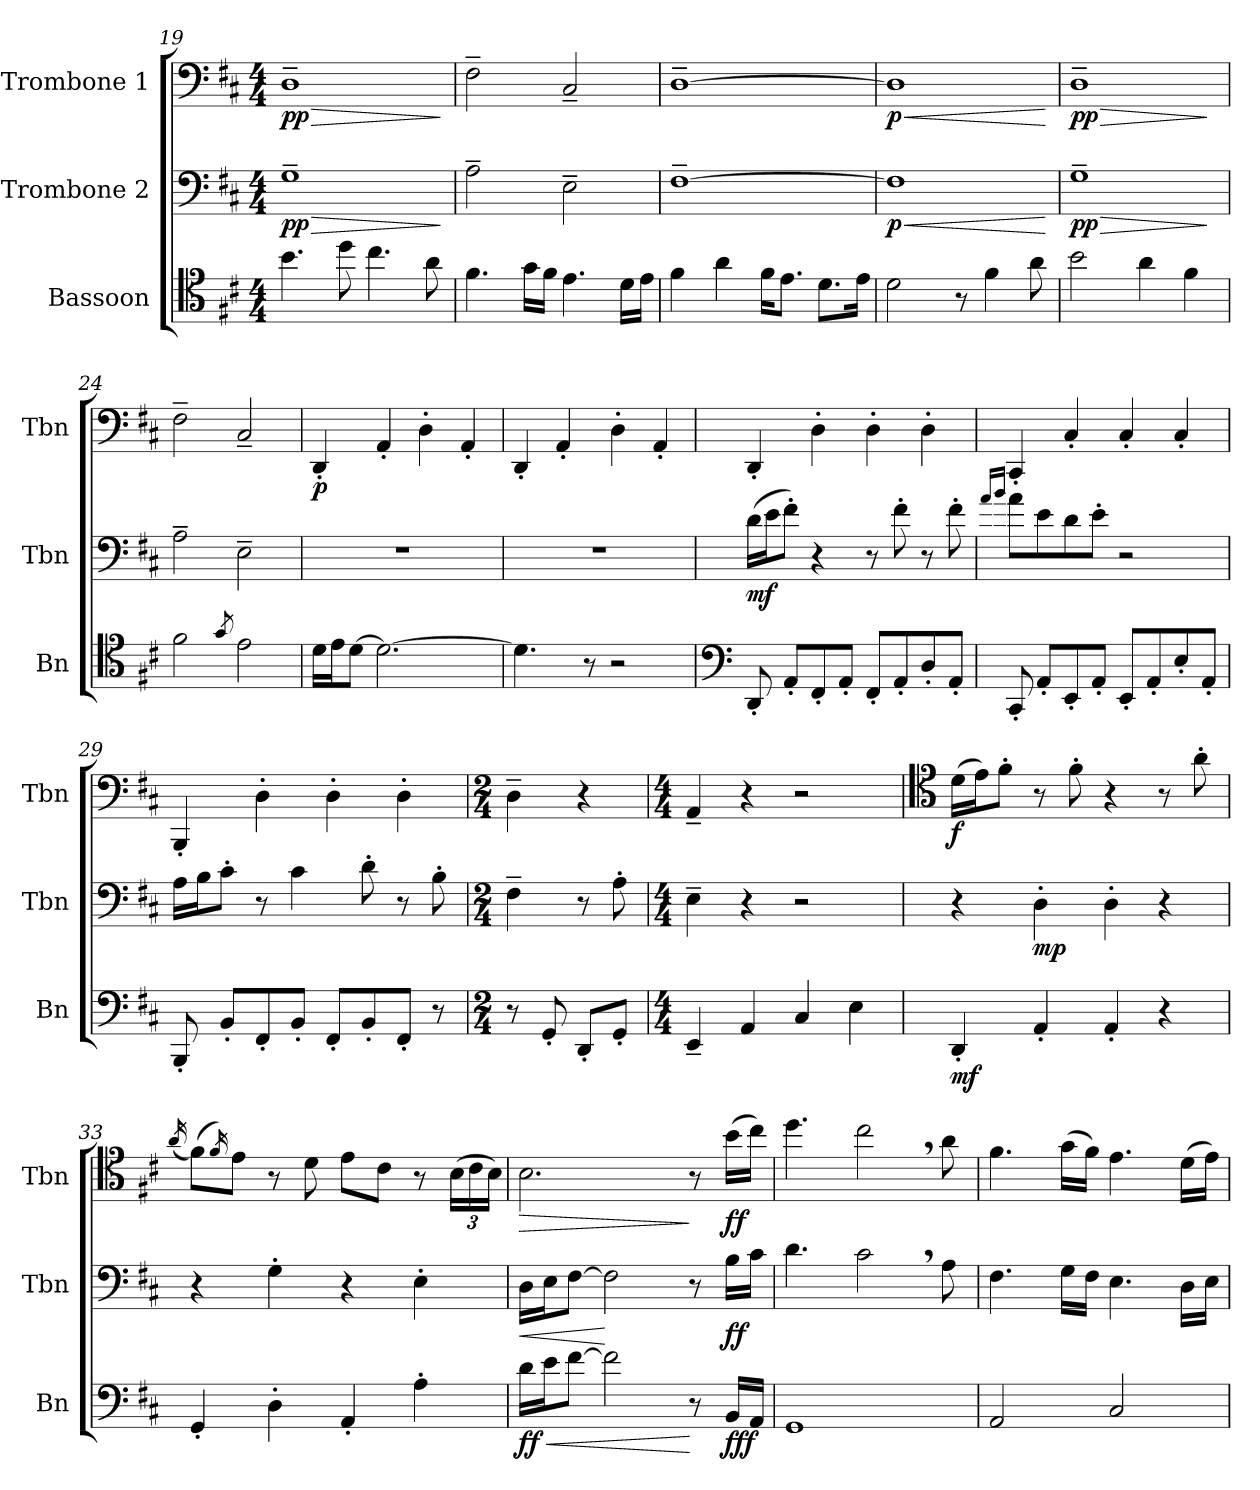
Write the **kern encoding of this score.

**kern	**dynam	**kern	**dynam	**kern	**dynam
*part3	*part3	*part2	*part2	*part1	*part1
*staff3	*staff3	*staff2	*staff2	*staff1	*staff1
*I"Bassoon	*	*I"Trombone 2	*	*I"Trombone 1	*
*I'Bn	*	*I'Tbn	*	*I'Tbn	*
*clefC4	*	*clefF4	*	*clefF4	*
*k[f#c#]	*	*k[f#c#]	*	*k[f#c#]	*
*D:	*	*D:	*	*D:	*
*M4/4	*	*M4/4	*	*M4/4	*
=19	=19	=19	=19	=19	=19
!	!	!	!LO:HP:b	!	!LO:HP:b
!	!	!	!LO:DY:n=1:b	!	!LO:DY:n=1:b
4.b\	.	1G~	> pp	1D~	> pp
8dd\	.	.	.	.	.
4.cc#\	.	.	.	.	.
8a\	.	.	.	.	.
.	.	.	]	.	]
!!LO:LB:g=z
=20	=20	=20	=20	=20	=20
4.f#\	.	2A~\	.	2F#~\	.
16g\LL	.	.	.	.	.
16f#\JJ	.	.	.	.	.
4.e\	.	2E~\	.	2C#~/	.
16d\LL	.	.	.	.	.
16e\JJ	.	.	.	.	.
=21	=21	=21	=21	=21	=21
4f#\	.	[1F#~	.	[1D~	.
4a\	.	.	.	.	.
16f#\KL	.	.	.	.	.
8.e\J	.	.	.	.	.
8.d\L	.	.	.	.	.
16e\Jk	.	.	.	.	.
=22	=22	=22	=22	=22	=22
!	!	!	!LO:HP:b	!	!LO:HP:b
!	!	!	!LO:DY:n=1:b	!	!LO:DY:n=1:b
2d\	.	1F#]	< p	1D]	< p
8r	.	.	.	.	.
4f#\	.	.	.	.	.
8a\	.	.	.	.	.
.	.	.	[	.	[
=23	=23	=23	=23	=23	=23
!	!	!	!LO:HP:b	!	!LO:HP:b
!	!	!	!LO:DY:n=1:b	!	!LO:DY:n=1:b
2b\	.	1G~	> pp	1D~	> pp
4a\	.	.	.	.	.
4f#\	.	.	.	.	.
.	.	.	]	.	]
=24	=24	=24	=24	=24	=24
2f#\	.	2A~\	.	2F#~\	.
8qg/	.	.	.	.	.
2e\	.	2E~\	.	2C#~/	.
!!LO:LB:g=z
=25	=25	=25	=25	=25	=25
!	!	!	!	!	!LO:DY:b
16d\LL	.	1r	.	4DD'/	p
16e\J	.	.	.	.	.
[8d\J	.	.	.	.	.
2.d\_	.	.	.	4AA'/	.
.	.	.	.	4D'\	.
.	.	.	.	4AA'/	.
=26	=26	=26	=26	=26	=26
4.d\]	.	1r	.	4DD'/	.
.	.	.	.	4AA'/	.
8r	.	.	.	.	.
2r	.	.	.	4D'\	.
.	.	.	.	4AA'/	.
=27	=27	=27	=27	=27	=27
*clefF4	*	*	*	*	*
!	!	!	!LO:DY:b	!	!
8DD'/	.	(16d\LL	mf	4DD'/	.
.	.	16e\J	.	.	.
8AA'/L	.	8f#'\J)	.	.	.
8FF#'/	.	4r	.	4D'\	.
8AA'/J	.	.	.	.	.
8FF#'/L	.	8r	.	4D'\	.
8AA'/	.	8f#'\	.	.	.
8D'/	.	8r	.	4D'\	.
8AA'/J	.	8f#'\	.	.	.
=28	=28	=28	=28	=28	=28
.	.	16qa/LL	.	.	.
.	.	16qb/JJ	.	.	.
8CC#'/	.	8a\L	.	4CC#'/	.
8AA'/L	.	8e\	.	.	.
8EE'/	.	8d\	.	4C#'/	.
8AA'/J	.	8e'\J	.	.	.
8EE'/L	.	2r	.	4C#'/	.
8AA'/	.	.	.	.	.
8E'/	.	.	.	4C#'/	.
8AA'/J	.	.	.	.	.
!!LO:PB:g=z
=29	=29	=29	=29	=29	=29
8BBB'/	.	16A\LL	.	4BBB'/	.
.	.	16B\J	.	.	.
8BB'/L	.	8c#'\J	.	.	.
8FF#'/	.	8r	.	4D'\	.
8BB'/J	.	4c#\	.	.	.
8FF#'/L	.	.	.	4D'\	.
8BB'/	.	8d'\	.	.	.
8FF#'/J	.	8r	.	4D'\	.
8r	.	8B'\	.	.	.
=30	=30	=30	=30	=30	=30
*M2/4	*	*M2/4	*	*M2/4	*
8r	.	4F#~\	.	4D~\	.
8GG'/	.	.	.	.	.
8DD'/L	.	8r	.	4r	.
8GG'/J	.	8A'\	.	.	.
=31	=31	=31	=31	=31	=31
*M4/4	*	*M4/4	*	*M4/4	*
4EE~/	.	4E~\	.	4AA~/	.
4AA/	.	4r	.	4r	.
4C#/	.	2r	.	2r	.
4E\	.	.	.	.	.
=32	=32	=32	=32	=32	=32
*	*	*	*	*clefC4	*
!	!LO:DY:b	!	!	!	!LO:DY:b
4DD'/	mf	4r	.	(16d\LL	f
.	.	.	.	16e\J)	.
.	.	.	.	8f#'\J	.
!	!	!	!LO:DY:b	!	!
4AA'/	.	4D'\	mp	8r	.
.	.	.	.	8f#'\	.
4AA'/	.	4D'\	.	4r	.
4r	.	4r	.	8r	.
.	.	.	.	8a'\	.
!!LO:LB:g=z
=33	=33	=33	=33	=33	=33
.	.	.	.	(16qa/	.
4GG'/	.	4r	.	(8f#\L)	.
.	.	.	.	16qf#/)	.
.	.	.	.	8e\J	.
4D'\	.	4G'\	.	8r	.
.	.	.	.	8d\	.
4AA'/	.	4r	.	8e\L	.
.	.	.	.	8c#\J	.
4A'\	.	4E'\	.	8r	.
*	*	*	*	*Xbrackettup	*
.	.	.	.	(24B\LL	.
.	.	.	.	24c#\	.
.	.	.	.	24B\JJ)	.
=34	=34	=34	=34	=34	=34
!	!LO:HP:b	!	!LO:HP:b	!	!LO:HP:b
!	!LO:DY:n=1:b	!	!	!	!
16d\LL	< ff	16D\LL	<	2.B\	>
16e\J	.	16E\J	.	.	.
[8f#\J	.	[8F#\J	.	.	.
2f#\]	.	2F#\]	[	.	.
8r	[	8r	.	8r	]
!	!LO:DY:n=2:b	!	!LO:DY:b	!	!LO:DY:b
16BB/LL	fff	16B\LL	ff	(>16b\LL	ff
16AA/JJ	.	16c#\JJ	.	16cc#\JJ)	.
=35	=35	=35	=35	=35	=35
1GG	.	4.d\	.	4.dd\	.
.	.	2c#,\	.	2cc#,\	.
.	.	8A\	.	8a\	.
=36	=36	=36	=36	=36	=36
2AA/	.	4.F#\	.	4.f#\	.
.	.	16G\LL	.	(16g\LL	.
.	.	16F#\JJ	.	16f#\JJ)	.
2C#/	.	4.E\	.	4.e\	.
.	.	16D\LL	.	(16d\LL	.
.	.	16E\JJ	.	16e\JJ)	.
=	=	=	=	=	=
*-	*-	*-	*-	*-	*-
